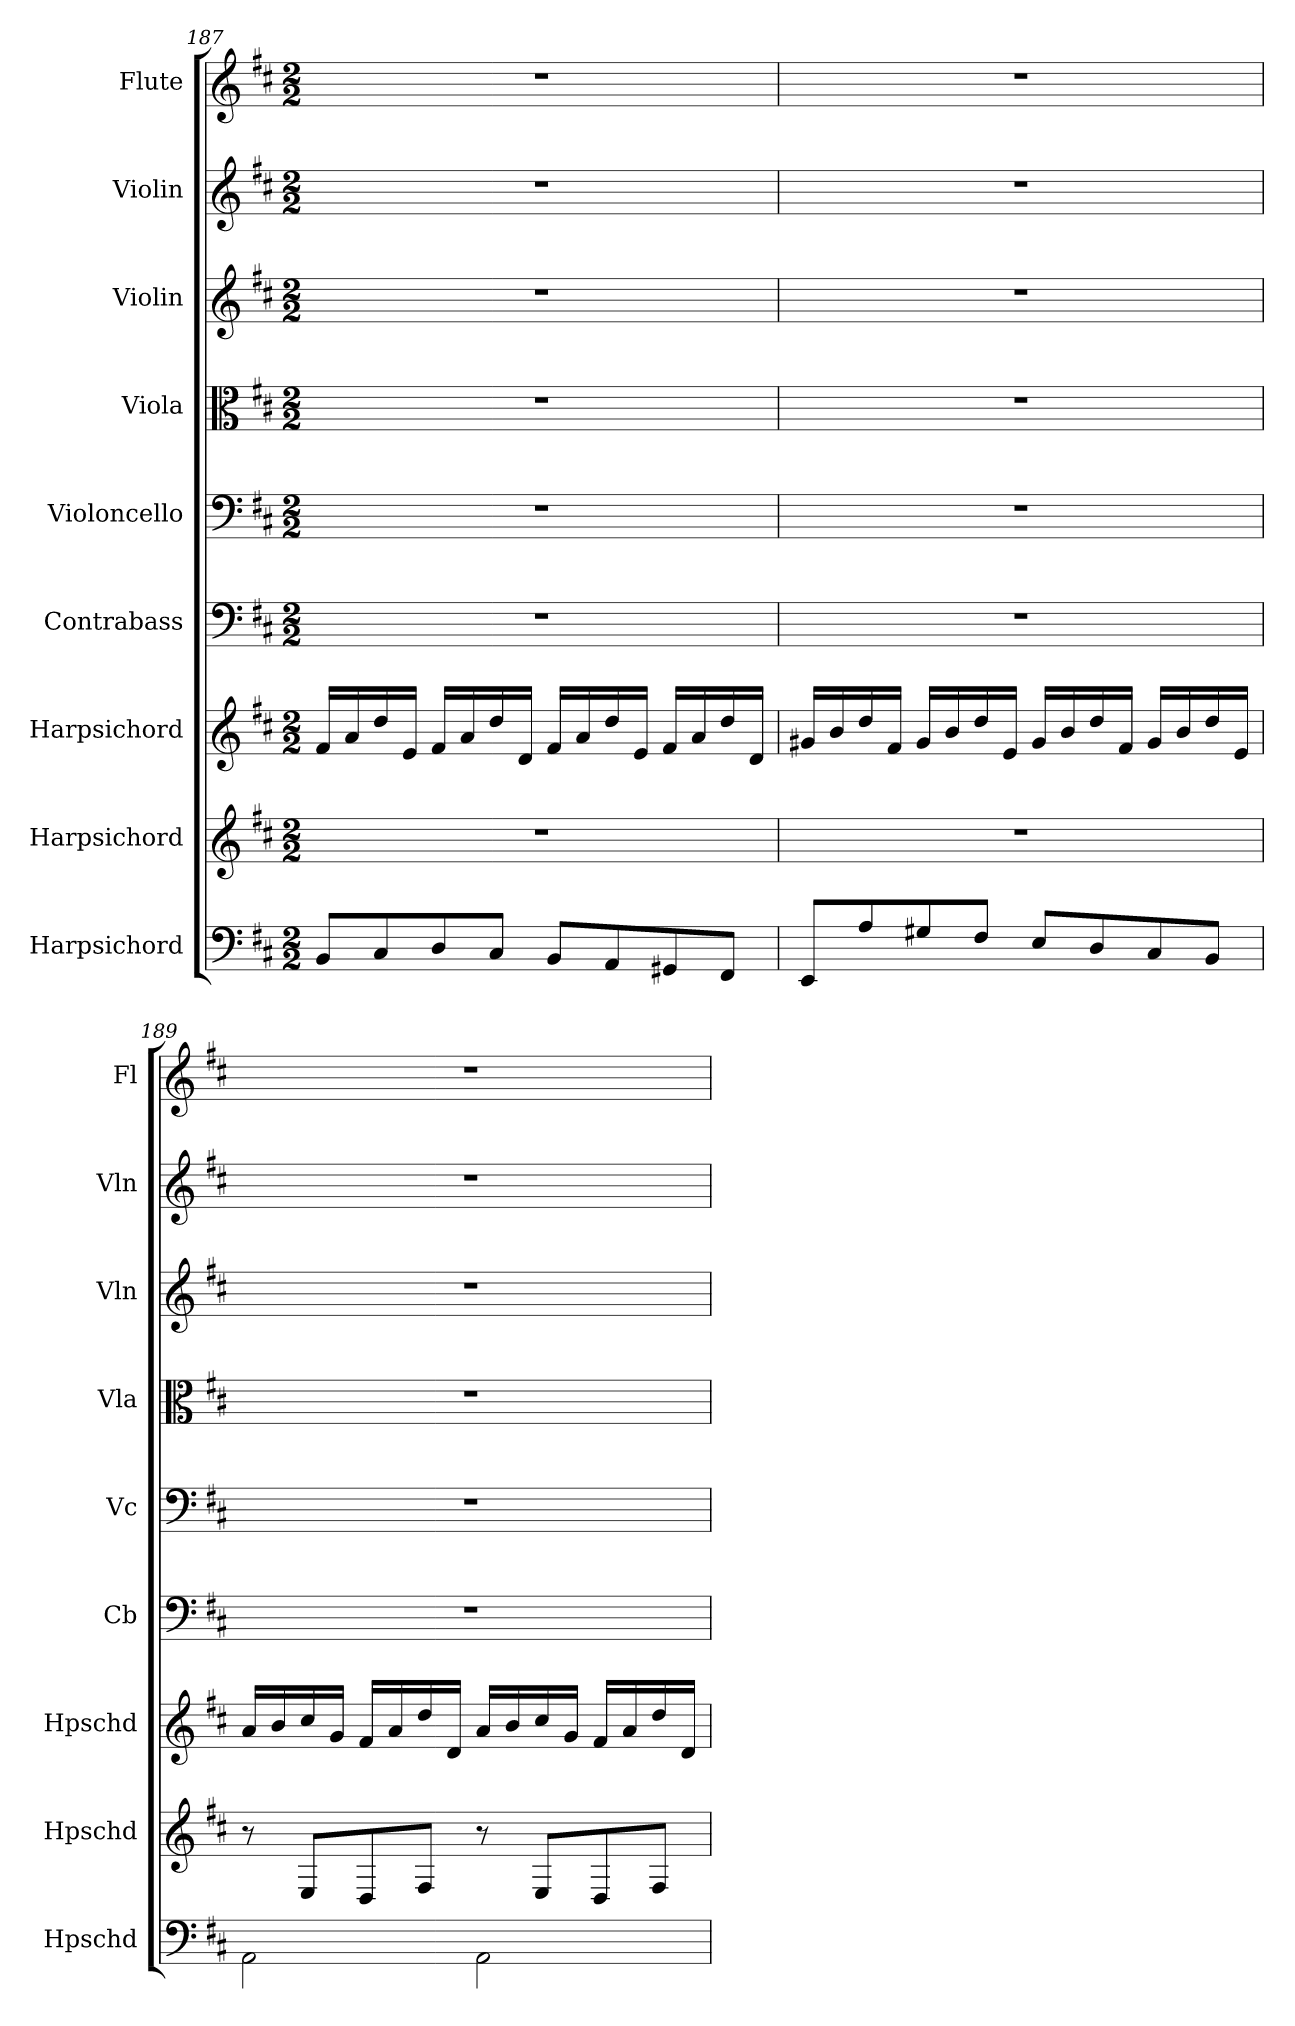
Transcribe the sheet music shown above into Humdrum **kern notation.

**kern	**kern	**kern	**kern	**kern	**kern	**kern	**kern	**kern
*part9	*part8	*part7	*part6	*part5	*part4	*part3	*part2	*part1
*staff9	*staff8	*staff7	*staff6	*staff5	*staff4	*staff3	*staff2	*staff1
*I"Harpsichord	*I"Harpsichord	*I"Harpsichord	*I"Contrabass	*I"Violoncello	*I"Viola	*I"Violin	*I"Violin	*I"Flute
*I'Hpschd	*I'Hpschd	*I'Hpschd	*I'Cb	*I'Vc	*I'Vla	*I'Vln	*I'Vln	*I'Fl
*clefF4	*clefG2	*clefG2	*clefF4	*clefF4	*clefC3	*clefG2	*clefG2	*clefG2
*	*	*	*ITrd7c12	*	*	*	*	*
*k[f#c#]	*k[f#c#]	*k[f#c#]	*k[f#c#]	*k[f#c#]	*k[f#c#]	*k[f#c#]	*k[f#c#]	*k[f#c#]
*D:	*D:	*D:	*D:	*D:	*D:	*D:	*D:	*D:
*M2/2	*M2/2	*M2/2	*M2/2	*M2/2	*M2/2	*M2/2	*M2/2	*M2/2
=187	=187	=187	=187	=187	=187	=187	=187	=187
8BB/L	1r	16f#/LL	1r	1r	1r	1r	1r	1r
.	.	16a/	.	.	.	.	.	.
8C#/	.	16dd/	.	.	.	.	.	.
.	.	16e/JJ	.	.	.	.	.	.
8D/	.	16f#/LL	.	.	.	.	.	.
.	.	16a/	.	.	.	.	.	.
8C#/J	.	16dd/	.	.	.	.	.	.
.	.	16d/JJ	.	.	.	.	.	.
8BB/L	.	16f#/LL	.	.	.	.	.	.
.	.	16a/	.	.	.	.	.	.
8AA/	.	16dd/	.	.	.	.	.	.
.	.	16e/JJ	.	.	.	.	.	.
8GG#X/	.	16f#/LL	.	.	.	.	.	.
.	.	16a/	.	.	.	.	.	.
8FF#/J	.	16dd/	.	.	.	.	.	.
.	.	16d/JJ	.	.	.	.	.	.
=188	=188	=188	=188	=188	=188	=188	=188	=188
8EE/L	1r	16g#X/LL	1r	1r	1r	1r	1r	1r
.	.	16b/	.	.	.	.	.	.
8A/	.	16dd/	.	.	.	.	.	.
.	.	16f#/JJ	.	.	.	.	.	.
8G#X/	.	16g#/LL	.	.	.	.	.	.
.	.	16b/	.	.	.	.	.	.
8F#/J	.	16dd/	.	.	.	.	.	.
.	.	16e/JJ	.	.	.	.	.	.
8E/L	.	16g#/LL	.	.	.	.	.	.
.	.	16b/	.	.	.	.	.	.
8D/	.	16dd/	.	.	.	.	.	.
.	.	16f#/JJ	.	.	.	.	.	.
8C#/	.	16g#/LL	.	.	.	.	.	.
.	.	16b/	.	.	.	.	.	.
8BB/J	.	16dd/	.	.	.	.	.	.
.	.	16e/JJ	.	.	.	.	.	.
=189	=189	=189	=189	=189	=189	=189	=189	=189
2AA\	8r	16a/LL	1r	1r	1r	1r	1r	1r
.	.	16b/	.	.	.	.	.	.
.	8E/L	16cc#/	.	.	.	.	.	.
.	.	16g/JJ	.	.	.	.	.	.
.	8D/	16f#/LL	.	.	.	.	.	.
.	.	16a/	.	.	.	.	.	.
.	8F#/J	16dd/	.	.	.	.	.	.
.	.	16d/JJ	.	.	.	.	.	.
2AA\	8r	16a/LL	.	.	.	.	.	.
.	.	16b/	.	.	.	.	.	.
.	8E/L	16cc#/	.	.	.	.	.	.
.	.	16g/JJ	.	.	.	.	.	.
.	8D/	16f#/LL	.	.	.	.	.	.
.	.	16a/	.	.	.	.	.	.
.	8F#/J	16dd/	.	.	.	.	.	.
.	.	16d/JJ	.	.	.	.	.	.
=	=	=	=	=	=	=	=	=
*-	*-	*-	*-	*-	*-	*-	*-	*-
